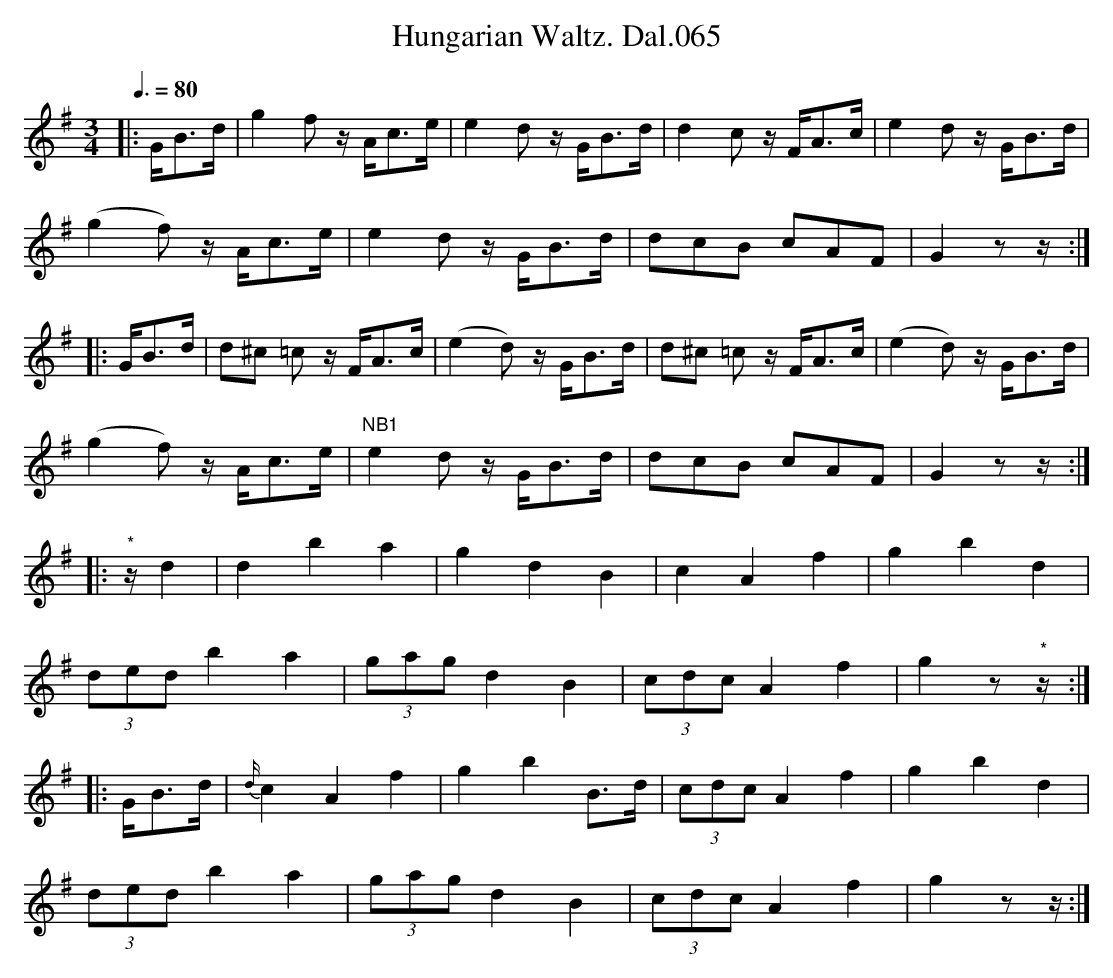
X:1
T:Hungarian Waltz. Dal.065
M:3/4 %Looks like 3/8 in MS
L:1/8
Q:3/8=80
K:G
|: G/B3/d/ | g2- f z/ A/c3/e/ | e2- d z/ G/B3/d/ | d2- c z/ F/A3/c/ | e2- d z/ G/B3/d/ |
(g2- f) z/ A/c3/e/ | e2- d z/ G/B3/d/ | dcB cAF | G2 z z/ :|
|: G/B3/d/ | d^c =c z/ F/A3/c/ | (e2 d) z/ G/B3/d/ | d^c =c z/ F/A3/c/ | (e2 d) z/ G/B3/d/ |
(g2- f) z/ A/c3/e/ |  "NB1"e2- d z/ G/B3/d/ |dcB cAF | G2 z z/ :|
|: "^*"z/ d2 | d2 b2 a2 | g2 d2 B2 | c2 A2 f2 | g2 b2 d2 |
(3ded b2 a2 | (3gag d2 B2 | (3cdc A2 f2 | g2 z "^*"z/ :|
|: G/B3/d/ | {d/}c2 A2 f2 | g2 b2 B>d | (3cdc A2 f2 | g2 b2 d2 |
(3ded b2 a2 | (3gag d2 B2 | (3cdc A2 f2 | g2 z z/ :|
